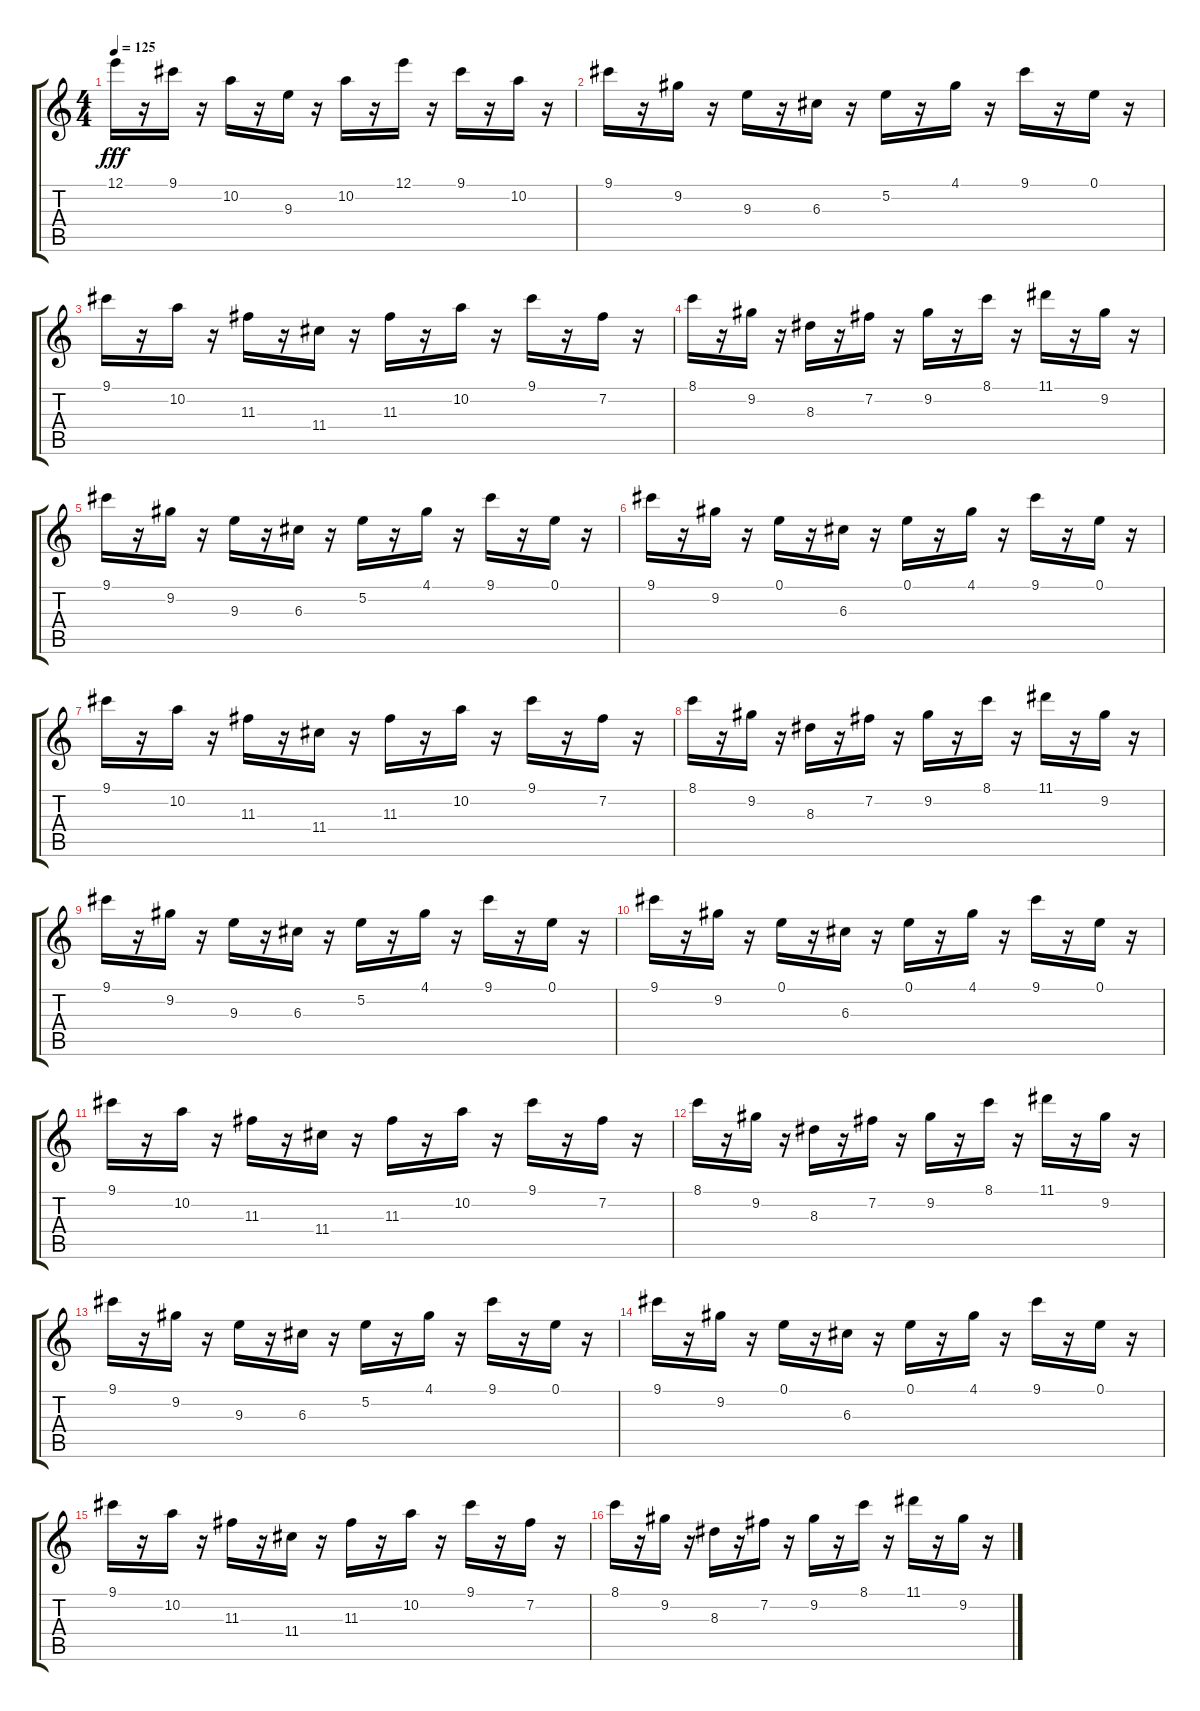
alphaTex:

\track "" {instrument electricguitarmuted}
\staff {score tabs}
\tuning (E4 B3 G3 D3 A2 E2) {hide}
\ts (4 4)
\tempo 125
\clef g2
\ks c
12.1.16{dy fff} r.16 9.1.16 r.16 10.2.16 r.16 9.3.16 r.16 10.2.16 r.16 12.1.16 r.16 9.1.16 r.16 10.2.16 r.16 |
9.1.16 r.16 9.2.16 r.16 9.3.16 r.16 6.3.16 r.16 5.2.16 r.16 4.1.16 r.16 9.1.16 r.16 0.1.16 r.16 |
9.1.16 r.16 10.2.16 r.16 11.3.16 r.16 11.4.16 r.16 11.3.16 r.16 10.2.16 r.16 9.1.16 r.16 7.2.16 r.16 |
8.1.16 r.16 9.2.16 r.16 8.3.16 r.16 7.2.16 r.16 9.2.16 r.16 8.1.16 r.16 11.1.16 r.16 9.2.16 r.16 |
9.1.16 r.16 9.2.16 r.16 9.3.16 r.16 6.3.16 r.16 5.2.16 r.16 4.1.16 r.16 9.1.16 r.16 0.1.16 r.16 |
9.1.16 r.16 9.2.16 r.16 0.1.16 r.16 6.3.16 r.16 0.1.16 r.16 4.1.16 r.16 9.1.16 r.16 0.1.16 r.16 |
9.1.16 r.16 10.2.16 r.16 11.3.16 r.16 11.4.16 r.16 11.3.16 r.16 10.2.16 r.16 9.1.16 r.16 7.2.16 r.16 |
8.1.16 r.16 9.2.16 r.16 8.3.16 r.16 7.2.16 r.16 9.2.16 r.16 8.1.16 r.16 11.1.16 r.16 9.2.16 r.16 |
9.1.16 r.16 9.2.16 r.16 9.3.16 r.16 6.3.16 r.16 5.2.16 r.16 4.1.16 r.16 9.1.16 r.16 0.1.16 r.16 |
9.1.16 r.16 9.2.16 r.16 0.1.16 r.16 6.3.16 r.16 0.1.16 r.16 4.1.16 r.16 9.1.16 r.16 0.1.16 r.16 |
9.1.16 r.16 10.2.16 r.16 11.3.16 r.16 11.4.16 r.16 11.3.16 r.16 10.2.16 r.16 9.1.16 r.16 7.2.16 r.16 |
8.1.16 r.16 9.2.16 r.16 8.3.16 r.16 7.2.16 r.16 9.2.16 r.16 8.1.16 r.16 11.1.16 r.16 9.2.16 r.16 |
9.1.16 r.16 9.2.16 r.16 9.3.16 r.16 6.3.16 r.16 5.2.16 r.16 4.1.16 r.16 9.1.16 r.16 0.1.16 r.16 |
9.1.16 r.16 9.2.16 r.16 0.1.16 r.16 6.3.16 r.16 0.1.16 r.16 4.1.16 r.16 9.1.16 r.16 0.1.16 r.16 |
9.1.16 r.16 10.2.16 r.16 11.3.16 r.16 11.4.16 r.16 11.3.16 r.16 10.2.16 r.16 9.1.16 r.16 7.2.16 r.16 |
8.1.16 r.16 9.2.16 r.16 8.3.16 r.16 7.2.16 r.16 9.2.16 r.16 8.1.16 r.16 11.1.16 r.16 9.2.16 r.16
